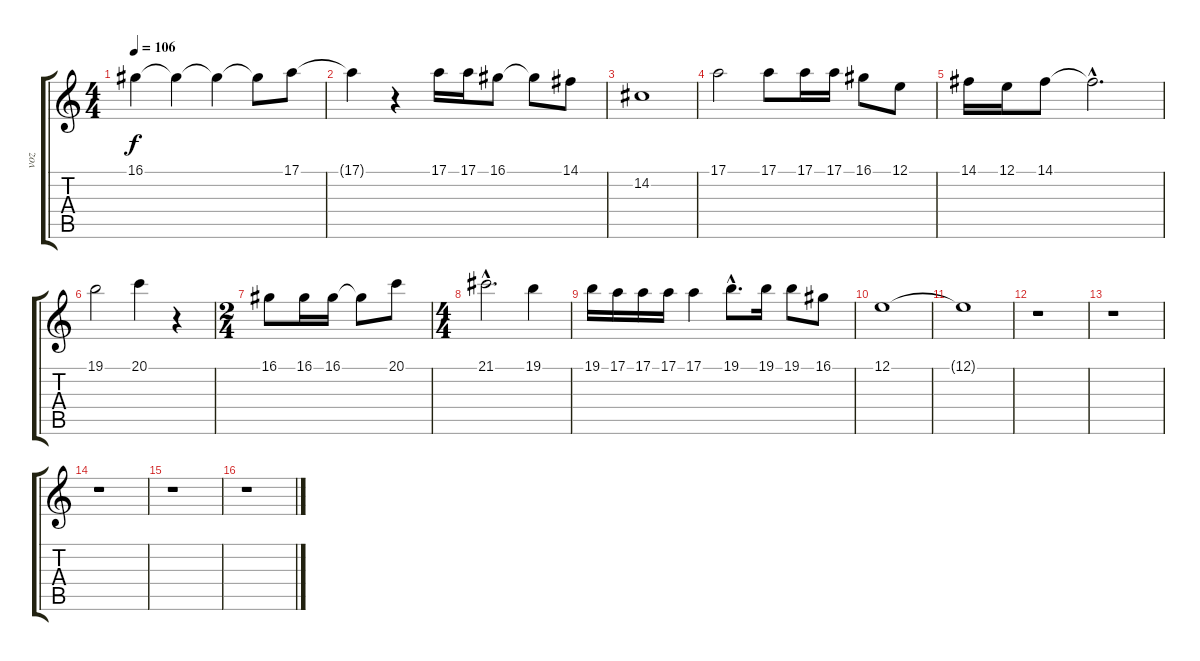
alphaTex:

\track ("voz" "voz") {instrument lead6voice}
\staff {score tabs}
\tuning (E4 B3 G3 D3 A2 E2) {hide}
\ts (4 4)
\tempo 106
\clef g2
\ks c
16.1.4{dy f} 16.1{t}.4 16.1{t}.4 16.1{t}.8 17.1.8 |
17.1{t}.4 r.4 17.1.16 17.1.16 16.1.8 16.1{t}.8 14.1.8 |
14.2.1 |
17.1.2 17.1.8 17.1.16 17.1.16 16.1.8 12.1.8 |
14.1.16 12.1.16 14.1.8 14.1{hac t}.2{d} |
19.1.2 20.1.4 r.4 |
\ts (2 4)
16.1.8 16.1.16 16.1.16 16.1{t}.8 20.1.8 |
\ts (4 4)
21.1{hac}.2{d} 19.1.4 |
19.1.16 17.1.16 17.1.16 17.1.16 17.1.4 19.1{hac}.8{d} 19.1.16 19.1.8 16.1.8 |
12.1.1 |
12.1{t}.1 |
r.1 |
r.1 |
r.1 |
r.1 |
r.1
